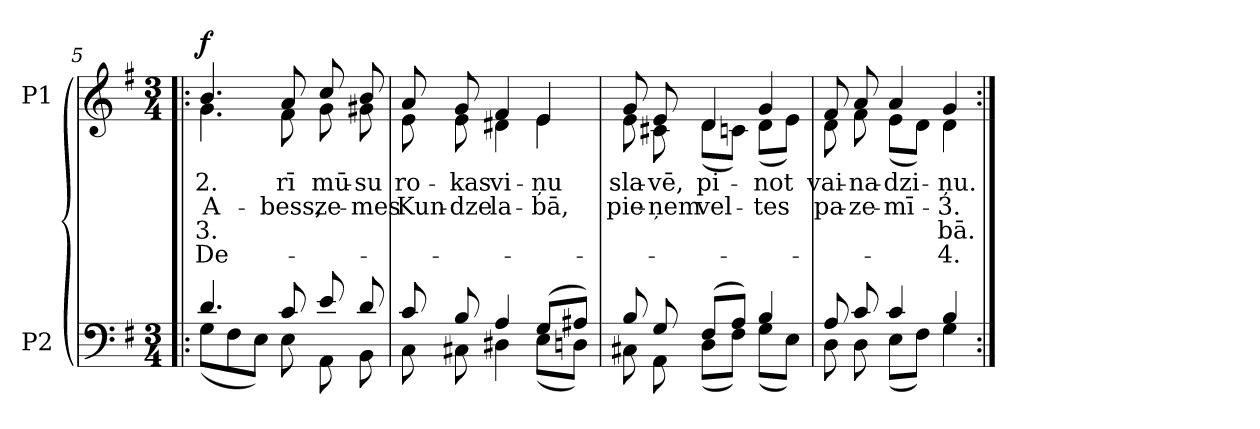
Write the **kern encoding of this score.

**kern	**kern	**text	**text	**text	**text	**dynam
*part2	*part1	*part1	*part1	*part1	*part1	*part1
*staff2	*staff1	*staff1	*staff1	*staff1	*staff1	*staff1
*I"P2	*I"P1	*	*	*	*	*
!!LO:LB:g=z
*clefF4	*clefG2	*	*	*	*	*
*k[f#]	*k[f#]	*	*	*	*	*
*G:	*G:	*	*	*	*	*
*M3/4	*M3/4	*	*	*	*	*
=5!|:	=5!|:	=5!|:	=5!|:	=5!|:	=5!|:	=5!|:
*^	*	*	*	*	*	*
!	!	!	!LO:LY:b:color=#000000	!LO:LY:b:color=#000000	!LO:LY:b:color=#000000	!LO:LY:b:color=#000000	!
*	*	*^	*	*	*	*	*
!	!	!	!	!LO:LY:b:color=#000000	!LO:LY:b:color=#000000	!LO:LY:b:color=#000000	!LO:LY:b:color=#000000	!
4.di/	(8Gi\L	4.bi/	4.gi\	2.	A-	3.	De-	f
.	8F#i\	.	.	.	.	.	.	.
.	8Ei\J)	.	.	.	.	.	.	.
!	!	!	!	!LO:LY:b:color=#000000	!LO:LY:b:color=#000000	!	!	!
!	!	!	!	!LO:LY:b:color=#000000	!LO:LY:b:color=#000000	!	!	!
8ci/	8Ei\	8ai/	8f#i\	-rī	-bess,	.	.	.
!	!	!	!	!LO:LY:b:color=#000000	!LO:LY:b:color=#000000	!	!	!
!	!	!	!	!LO:LY:b:color=#000000	!LO:LY:b:color=#000000	!	!	!
8ei/	8AAi\	8cci/	8gi\	mū-	ze-	.	.	.
!	!	!	!	!LO:LY:b:color=#000000	!LO:LY:b:color=#000000	!	!	!
!	!	!	!	!LO:LY:b:color=#000000	!LO:LY:b:color=#000000	!	!	!
8di/	8BBi\	8bi/	8g#Xi\	-su	-mes	.	.	.
=6	=6	=6	=6	=6	=6	=6	=6	=6
!	!	!	!	!LO:LY:b:color=#000000	!LO:LY:b:color=#000000	!	!	!
!	!	!	!	!LO:LY:b:color=#000000	!LO:LY:b:color=#000000	!	!	!
8ci/	8Ci\	8ai/	8ei\	ro-	Kun-	.	.	.
!	!	!	!	!LO:LY:b:color=#000000	!LO:LY:b:color=#000000	!	!	!
!	!	!	!	!LO:LY:b:color=#000000	!LO:LY:b:color=#000000	!	!	!
8Bi/	8C#Xi\	8gi/	8ei\	-kas	-dze	.	.	.
!	!	!	!	!LO:LY:b:color=#000000	!LO:LY:b:color=#000000	!	!	!
!	!	!	!	!LO:LY:b:color=#000000	!LO:LY:b:color=#000000	!	!	!
4Ai/	4D#Xi\	4f#i/	4d#Xi\	vi-	la-	.	.	.
!	!	!	!	!LO:LY:b:color=#000000	!LO:LY:b:color=#000000	!	!	!
!	!	!	!	!LO:LY:b:color=#000000	!LO:LY:b:color=#000000	!	!	!
(8Gi/L	(8Ei\L	4ei/	4ei\	-ņu	-bā,	.	.	.
8A#Xi/J)	8Dni\J)	.	.	.	.	.	.	.
=7	=7	=7	=7	=7	=7	=7	=7	=7
!	!	!	!	!LO:LY:b:color=#000000	!LO:LY:b:color=#000000	!	!	!
!	!	!	!	!LO:LY:b:color=#000000	!LO:LY:b:color=#000000	!	!	!
8Bi/	8C#Xi\	8gi/	8ei\	sla-	pie-	.	.	.
!	!	!	!	!LO:LY:b:color=#000000	!LO:LY:b:color=#000000	!	!	!
!	!	!	!	!LO:LY:b:color=#000000	!LO:LY:b:color=#000000	!	!	!
8Gi/	8AAi\	8ei/	8c#Xi\	-vē,	-ņem	.	.	.
!	!	!	!	!LO:LY:b:color=#000000	!LO:LY:b:color=#000000	!	!	!
!	!	!	!	!LO:LY:b:color=#000000	!LO:LY:b:color=#000000	!	!	!
(8F#i/L	(8Di\L	4di/	(8di\L	pi-	vel-	.	.	.
8Ai/J)	8F#i\J)	.	8cni\J)	.	.	.	.	.
!	!	!	!	!LO:LY:b:color=#000000	!LO:LY:b:color=#000000	!	!	!
!	!	!	!	!LO:LY:b:color=#000000	!LO:LY:b:color=#000000	!	!	!
4Bi/	(8Gi\L	4gi/	(8di\L	-not	-tes	.	.	.
.	8Ei\J)	.	8ei\J)	.	.	.	.	.
=8	=8	=8	=8	=8	=8	=8	=8	=8
!	!	!	!	!LO:LY:b:color=#000000	!LO:LY:b:color=#000000	!	!	!
!	!	!	!	!LO:LY:b:color=#000000	!LO:LY:b:color=#000000	!	!	!
8Ai/	8Di\	8f#i/	8di\	vai-	pa-	.	.	.
!	!	!	!	!LO:LY:b:color=#000000	!LO:LY:b:color=#000000	!	!	!
!	!	!	!	!LO:LY:b:color=#000000	!LO:LY:b:color=#000000	!	!	!
8ci/	8Di\	8ai/	8f#i\	-na-	-ze-	.	.	.
!	!	!	!	!LO:LY:b:color=#000000	!LO:LY:b:color=#000000	!	!	!
!	!	!	!	!LO:LY:b:color=#000000	!LO:LY:b:color=#000000	!	!	!
4ci/	(8Ei\L	4ai/	(8ei\L	-dzi-	-mī-	.	.	.
.	8F#i\J)	.	8di\J)	.	.	.	.	.
!	!	!	!	!LO:LY:b:color=#000000	!LO:LY:b:color=#000000	!LO:LY:b:color=#000000	!	!
!	!	!	!	!LO:LY:b:color=#000000	!LO:LY:b:color=#000000	!LO:LY:b:color=#000000	!LO:LY:b:color=#000000	!
4Bi/	4Gi\	4gi/	4di\	-ņu.	3.	-bā.	4.	.
*v	*v	*	*	*	*	*	*	*
*	*v	*v	*	*	*	*	*
=:|!	=:|!	=:|!	=:|!	=:|!	=:|!	=:|!
*-	*-	*-	*-	*-	*-	*-
